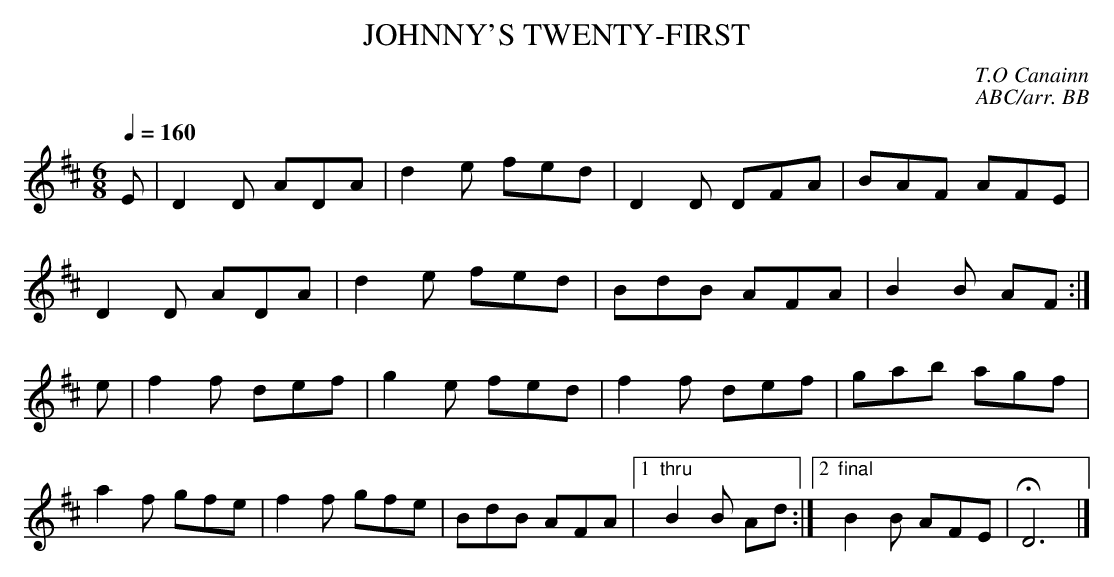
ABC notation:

X:1
T:JOHNNY'S TWENTY-FIRST
C:T.O Canainn
C:ABC/arr. BB
Q:1/4=160
M:6/8
K:D
E|D2D ADA|d2e fed|D2D DFA|BAF AFE|
D2D ADA|d2e fed|BdB AFA|B2B AF:|
e|f2f def|g2e fed|f2f def|gab agf|
a2f gfe|f2f gfe|BdB AFA|1 "thru"B2B Ad :|\
[2 "final"B2B AFE|HD6|]
